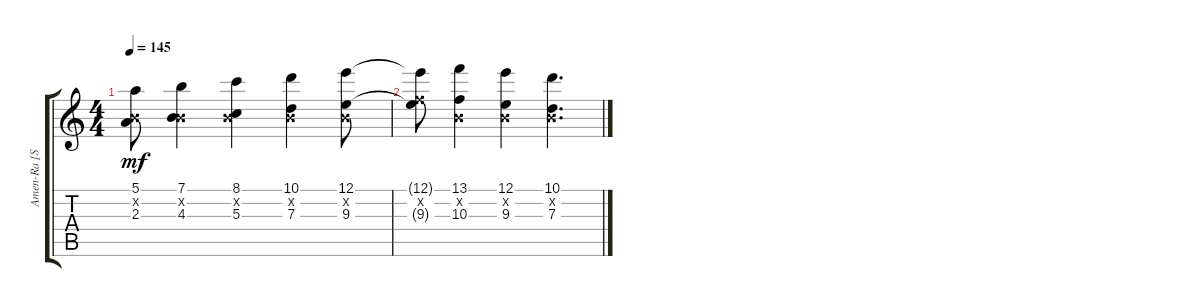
\track ("Amen-Ra [Solo]" "Amen-Ra [S") {instrument overdrivenguitar}
\staff {score tabs}
\tuning (E4 B3 G3 D3 A2 E2) {hide}
\ts (4 4)
\tempo 145
\clef g2
\ks c
(5.1 0.2{x} 2.3).8{dy mf} (7.1 0.2{x} 4.3).4 (8.1 0.2{x} 5.3).4 (10.1 0.2{x} 7.3).4 (12.1 0.2{x} 9.3).8 |
(12.1{t} 6.2{x} 9.3{t}).8 (13.1 0.2{x} 10.3).4 (12.1 0.2{x} 9.3).4 (10.1 0.2{x} 7.3).4{d}
